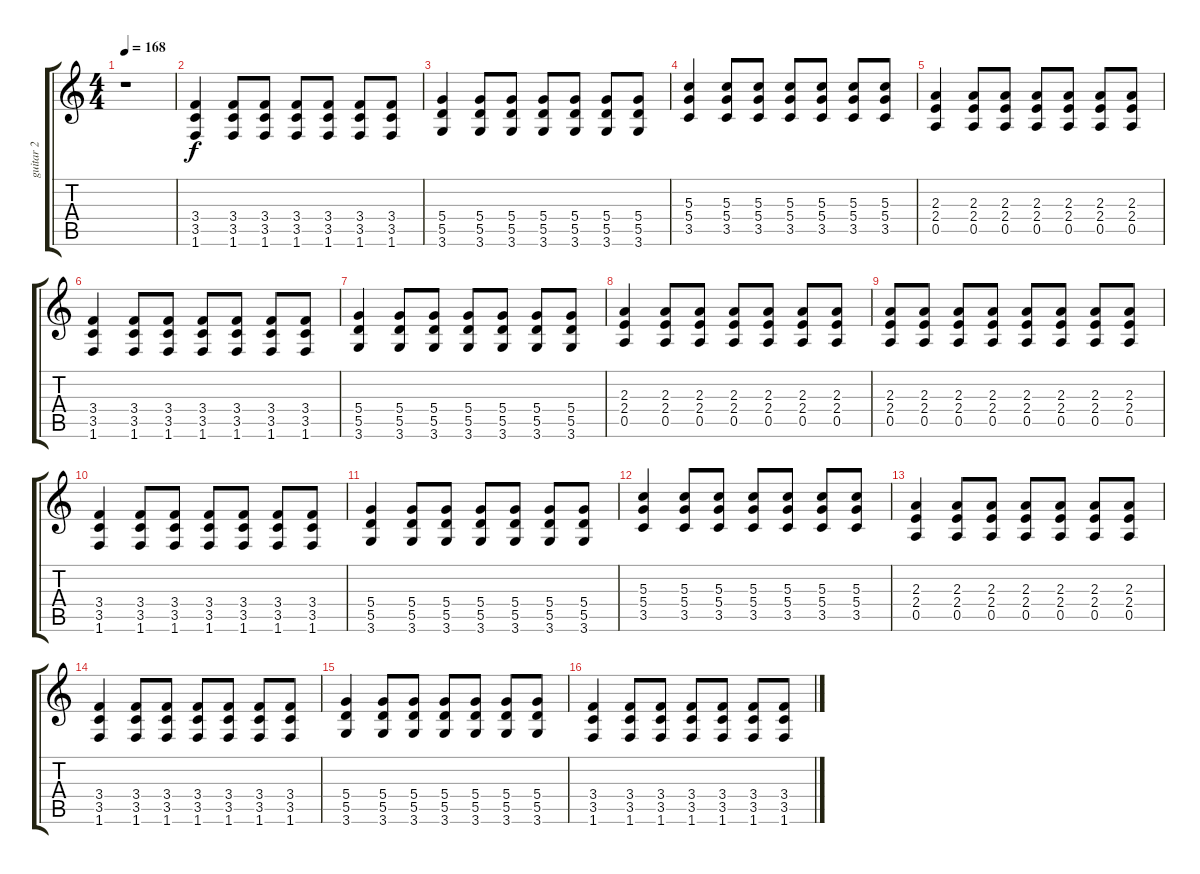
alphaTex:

\track ("guitar 2" "guitar 2") {instrument overdrivenguitar}
\staff {score tabs}
\tuning (E4 B3 G3 D3 A2 E2) {hide}
\ts (4 4)
\tempo 168
\clef g2
\ks c
r.1{dy f} |
(3.4 3.5 1.6).4 (3.4 3.5 1.6).8 (3.4 3.5 1.6).8 (3.4 3.5 1.6).8 (3.4 3.5 1.6).8 (3.4 3.5 1.6).8 (3.4 3.5 1.6).8 |
(5.4 5.5 3.6).4 (5.4 5.5 3.6).8 (5.4 5.5 3.6).8 (5.4 5.5 3.6).8 (5.4 5.5 3.6).8 (5.4 5.5 3.6).8 (5.4 5.5 3.6).8 |
(5.3 5.4 3.5).4 (5.3 5.4 3.5).8 (5.3 5.4 3.5).8 (5.3 5.4 3.5).8 (5.3 5.4 3.5).8 (5.3 5.4 3.5).8 (5.3 5.4 3.5).8 |
(2.3 2.4 0.5).4 (2.3 2.4 0.5).8 (2.3 2.4 0.5).8 (2.3 2.4 0.5).8 (2.3 2.4 0.5).8 (2.3 2.4 0.5).8 (2.3 2.4 0.5).8 |
(3.4 3.5 1.6).4 (3.4 3.5 1.6).8 (3.4 3.5 1.6).8 (3.4 3.5 1.6).8 (3.4 3.5 1.6).8 (3.4 3.5 1.6).8 (3.4 3.5 1.6).8 |
(5.4 5.5 3.6).4 (5.4 5.5 3.6).8 (5.4 5.5 3.6).8 (5.4 5.5 3.6).8 (5.4 5.5 3.6).8 (5.4 5.5 3.6).8 (5.4 5.5 3.6).8 |
(2.3 2.4 0.5).4 (2.3 2.4 0.5).8 (2.3 2.4 0.5).8 (2.3 2.4 0.5).8 (2.3 2.4 0.5).8 (2.3 2.4 0.5).8 (2.3 2.4 0.5).8 |
(2.3 2.4 0.5).8 (2.3 2.4 0.5).8 (2.3 2.4 0.5).8 (2.3 2.4 0.5).8 (2.3 2.4 0.5).8 (2.3 2.4 0.5).8 (2.3 2.4 0.5).8 (2.3 2.4 0.5).8 |
(3.4 3.5 1.6).4 (3.4 3.5 1.6).8 (3.4 3.5 1.6).8 (3.4 3.5 1.6).8 (3.4 3.5 1.6).8 (3.4 3.5 1.6).8 (3.4 3.5 1.6).8 |
(5.4 5.5 3.6).4 (5.4 5.5 3.6).8 (5.4 5.5 3.6).8 (5.4 5.5 3.6).8 (5.4 5.5 3.6).8 (5.4 5.5 3.6).8 (5.4 5.5 3.6).8 |
(5.3 5.4 3.5).4 (5.3 5.4 3.5).8 (5.3 5.4 3.5).8 (5.3 5.4 3.5).8 (5.3 5.4 3.5).8 (5.3 5.4 3.5).8 (5.3 5.4 3.5).8 |
(2.3 2.4 0.5).4 (2.3 2.4 0.5).8 (2.3 2.4 0.5).8 (2.3 2.4 0.5).8 (2.3 2.4 0.5).8 (2.3 2.4 0.5).8 (2.3 2.4 0.5).8 |
(3.4 3.5 1.6).4 (3.4 3.5 1.6).8 (3.4 3.5 1.6).8 (3.4 3.5 1.6).8 (3.4 3.5 1.6).8 (3.4 3.5 1.6).8 (3.4 3.5 1.6).8 |
(5.4 5.5 3.6).4 (5.4 5.5 3.6).8 (5.4 5.5 3.6).8 (5.4 5.5 3.6).8 (5.4 5.5 3.6).8 (5.4 5.5 3.6).8 (5.4 5.5 3.6).8 |
(3.4 3.5 1.6).4 (3.4 3.5 1.6).8 (3.4 3.5 1.6).8 (3.4 3.5 1.6).8 (3.4 3.5 1.6).8 (3.4 3.5 1.6).8 (3.4 3.5 1.6).8
